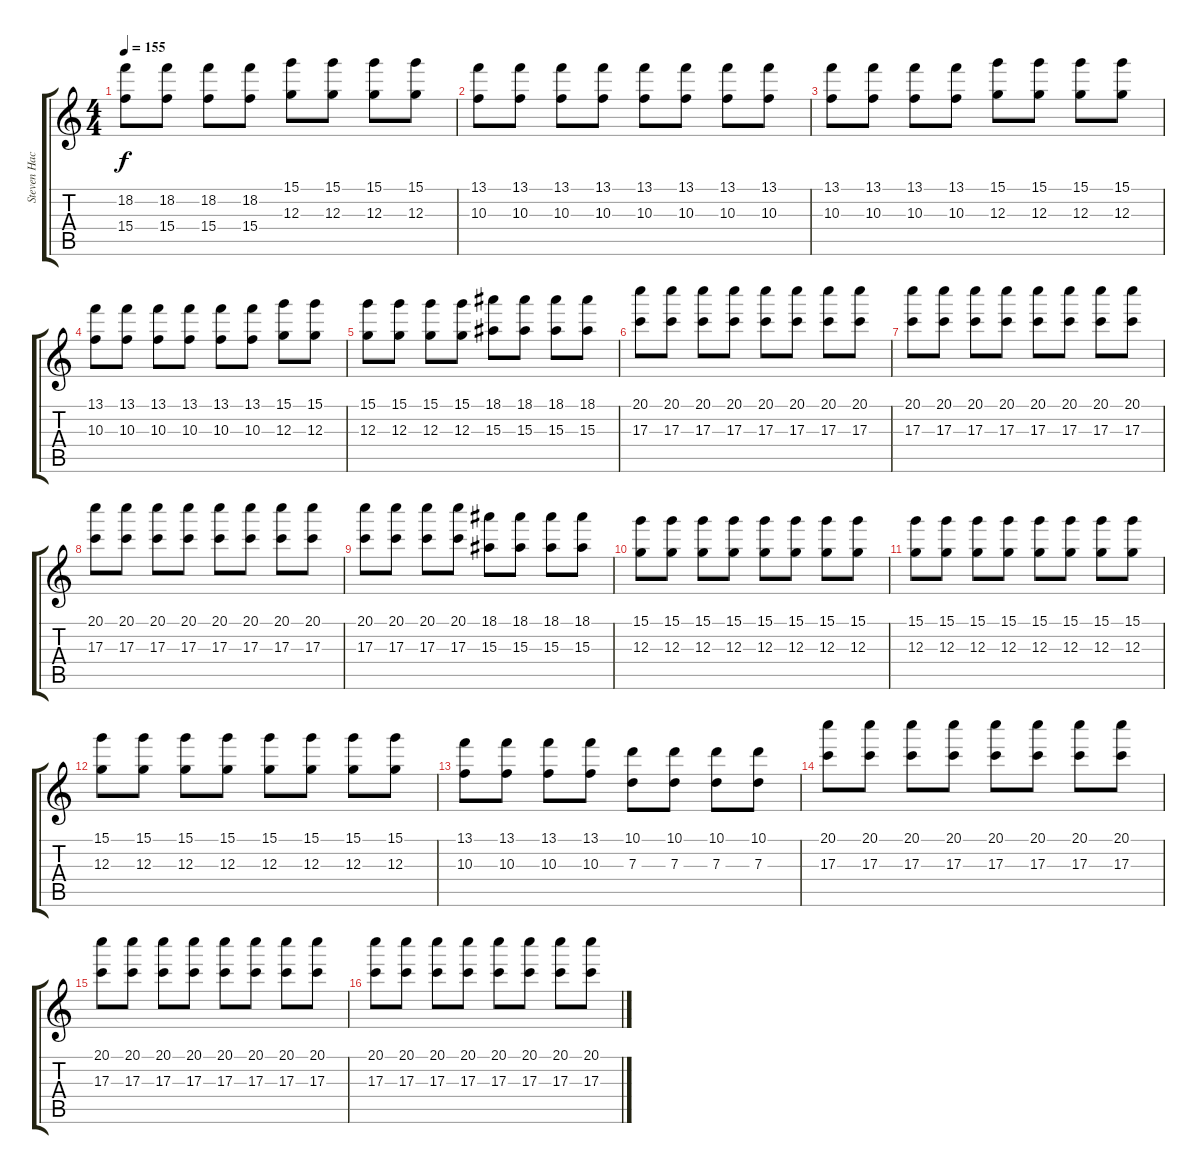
\track ("Steven Hackney1 1/2" "Steven Hac") {instrument distortionguitar bank 255}
\staff {score tabs}
\tuning (E4 B3 G3 D3 A2 E2) {hide}
\ts (4 4)
\tempo 155
\clef g2
\ks c
(18.2 15.4).8{dy f} (18.2 15.4).8 (18.2 15.4).8 (18.2 15.4).8 (15.1 12.3).8 (15.1 12.3).8 (15.1 12.3).8 (15.1 12.3).8 |
(13.1 10.3).8 (13.1 10.3).8 (13.1 10.3).8 (13.1 10.3).8 (13.1 10.3).8 (13.1 10.3).8 (13.1 10.3).8 (13.1 10.3).8 |
(13.1 10.3).8 (13.1 10.3).8 (13.1 10.3).8 (13.1 10.3).8 (15.1 12.3).8 (15.1 12.3).8 (15.1 12.3).8 (15.1 12.3).8 |
(13.1 10.3).8 (13.1 10.3).8 (13.1 10.3).8 (13.1 10.3).8 (13.1 10.3).8 (13.1 10.3).8 (15.1 12.3).8 (15.1 12.3).8 |
(15.1 12.3).8 (15.1 12.3).8 (15.1 12.3).8 (15.1 12.3).8 (18.1 15.3).8 (18.1 15.3).8 (18.1 15.3).8 (18.1 15.3).8 |
(20.1 17.3).8 (20.1 17.3).8 (20.1 17.3).8 (20.1 17.3).8 (20.1 17.3).8 (20.1 17.3).8 (20.1 17.3).8 (20.1 17.3).8 |
(20.1 17.3).8 (20.1 17.3).8 (20.1 17.3).8 (20.1 17.3).8 (20.1 17.3).8 (20.1 17.3).8 (20.1 17.3).8 (20.1 17.3).8 |
(20.1 17.3).8 (20.1 17.3).8 (20.1 17.3).8 (20.1 17.3).8 (20.1 17.3).8 (20.1 17.3).8 (20.1 17.3).8 (20.1 17.3).8 |
(20.1 17.3).8 (20.1 17.3).8 (20.1 17.3).8 (20.1 17.3).8 (18.1 15.3).8 (18.1 15.3).8 (18.1 15.3).8 (18.1 15.3).8 |
(15.1 12.3).8 (15.1 12.3).8 (15.1 12.3).8 (15.1 12.3).8 (15.1 12.3).8 (15.1 12.3).8 (15.1 12.3).8 (15.1 12.3).8 |
(15.1 12.3).8 (15.1 12.3).8 (15.1 12.3).8 (15.1 12.3).8 (15.1 12.3).8 (15.1 12.3).8 (15.1 12.3).8 (15.1 12.3).8 |
(15.1 12.3).8 (15.1 12.3).8 (15.1 12.3).8 (15.1 12.3).8 (15.1 12.3).8 (15.1 12.3).8 (15.1 12.3).8 (15.1 12.3).8 |
(13.1 10.3).8 (13.1 10.3).8 (13.1 10.3).8 (13.1 10.3).8 (10.1 7.3).8 (10.1 7.3).8 (10.1 7.3).8 (10.1 7.3).8 |
(20.1 17.3).8 (20.1 17.3).8 (20.1 17.3).8 (20.1 17.3).8 (20.1 17.3).8 (20.1 17.3).8 (20.1 17.3).8 (20.1 17.3).8 |
(20.1 17.3).8 (20.1 17.3).8 (20.1 17.3).8 (20.1 17.3).8 (20.1 17.3).8 (20.1 17.3).8 (20.1 17.3).8 (20.1 17.3).8 |
(20.1 17.3).8 (20.1 17.3).8 (20.1 17.3).8 (20.1 17.3).8 (20.1 17.3).8 (20.1 17.3).8 (20.1 17.3).8 (20.1 17.3).8
